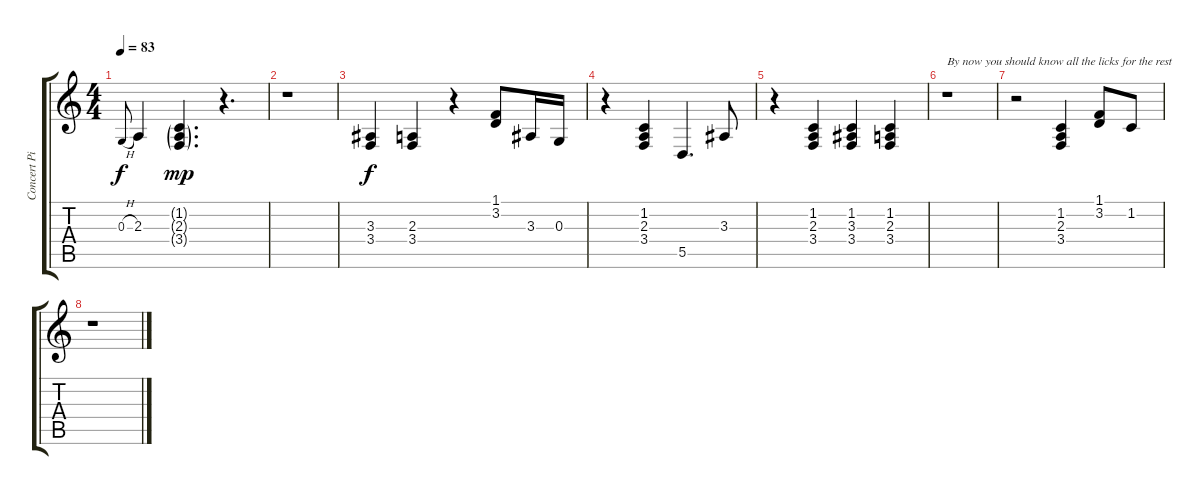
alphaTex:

\track ("Concert Piano R (Mick)" "Concert Pi") {instrument brightacousticpiano}
\staff {score tabs}
\tuning (E4 B3 G3 D3 A2 E2) {hide}
\ts (4 4)
\tempo 83
\clef g2
\ks c
0.3{h}.8{gr onbeat dy f} 2.3.4 (1.2{g} 2.3{g} 3.4{g}).4{d dy mp} r.4{d} |
r.1 |
(3.3 3.4).4{dy f} (2.3 3.4).4 r.4 (1.1 3.2).8 3.3.16 0.3.16 |
r.4 (1.2 2.3 3.4).4 5.5.4{d} 3.3.8 |
r.4 (1.2 2.3 3.4).4 (1.2 3.3 3.4).4 (1.2 2.3 3.4).4 |
r.1{txt "By now you should know all the licks for the rest"} |
r.2 (1.2 2.3 3.4).4 (1.1 3.2).8 1.2.8 |
r.1
